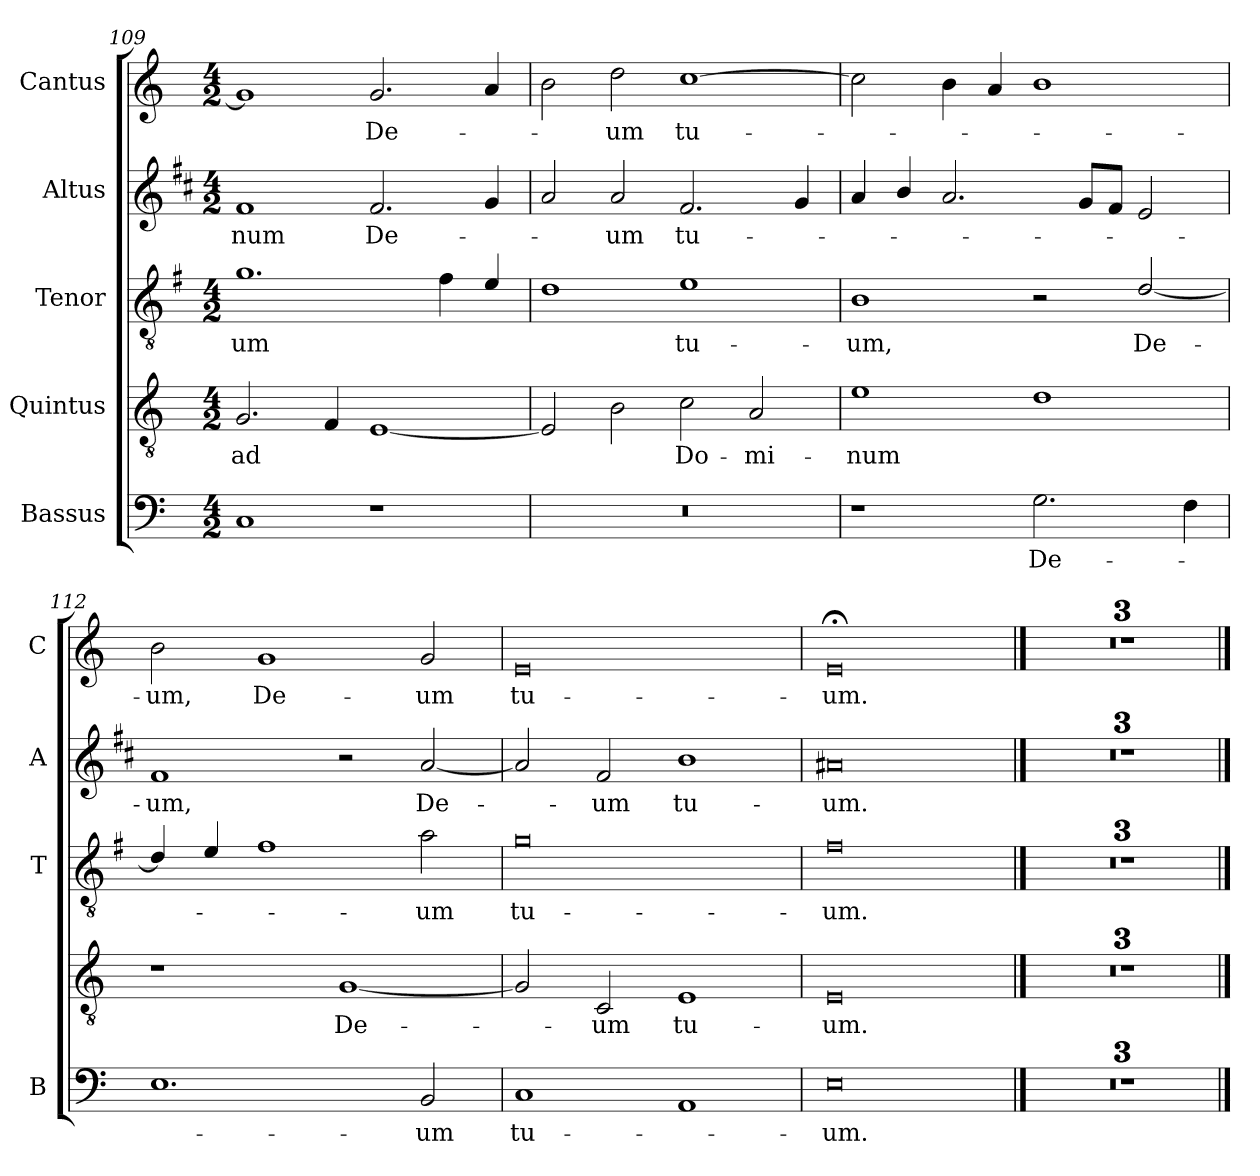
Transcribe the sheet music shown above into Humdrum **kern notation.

**kern	**text	**kern	**text	**kern	**text	**kern	**text	**kern	**text
*part5	*part5	*part4	*part4	*part3	*part3	*part2	*part2	*part1	*part1
*staff5	*staff5	*staff4	*staff4	*staff3	*staff3	*staff2	*staff2	*staff1	*staff1
*I"Bassus	*	*I"Quintus	*	*I"Tenor	*	*I"Altus	*	*I"Cantus	*
*I'B	*	*	*	*I'T	*	*I'A	*	*I'C	*
*clefF4	*	*clefGv2	*	*clefGv2	*	*clefG2	*	*clefG2	*
*	*	*	*	*ITrd4c7	*	*ITrd1c2	*	*	*
*k[]	*	*k[]	*	*k[]	*	*k[]	*	*k[]	*
*C:	*	*C:	*	*C:	*	*C:	*	*C:	*
*M4/2	*	*M4/2	*	*M4/2	*	*M4/2	*	*M4/2	*
=109	=109	=109	=109	=109	=109	=109	=109	=109	=109
!	!	!	!LO:LY:b	!	!LO:LY:b	!	!LO:LY:b	!	!
1C	.	2.G/	ad	1.c	-um	1e	-num	1g]	.
.	.	4F/	.	.	.	.	.	.	.
!	!	!	!	!	!	!	!LO:LY:b	!	!LO:LY:b
1r	.	[1E	.	.	.	2.e/	De-	2.g/	De-
.	.	.	.	4B\	.	.	.	.	.
.	.	.	.	4A/	.	4f/	.	4a/	.
=110	=110	=110	=110	=110	=110	=110	=110	=110	=110
0r	.	2E/]	.	1G	.	2g/	.	2b\	.
!	!	!	!	!	!	!	!LO:LY:b	!	!LO:LY:b
.	.	2B\	.	.	.	2g/	-um	2dd\	-um
!	!	!	!LO:LY:b	!	!LO:LY:b	!	!LO:LY:b	!	!LO:LY:b
.	.	2c\	Do-	1A	tu-	2.e/	tu-	[1cc	tu-
!	!	!	!LO:LY:b	!	!	!	!	!	!
.	.	2A/	-mi-	.	.	.	.	.	.
.	.	.	.	.	.	4f/	.	.	.
=111	=111	=111	=111	=111	=111	=111	=111	=111	=111
!	!	!	!LO:LY:b	!	!LO:LY:b	!	!	!	!
1r	.	1e	-num	1E	-um,	4g/	.	2cc\]	.
.	.	.	.	.	.	4a/	.	.	.
.	.	.	.	.	.	2.g/	.	4b\	.
.	.	.	.	.	.	.	.	4a/	.
!	!LO:LY:b	!	!	!	!	!	!	!	!
2.G\	De-	1d	.	2r	.	.	.	1b	.
.	.	.	.	.	.	8f/L	.	.	.
.	.	.	.	.	.	8e/J	.	.	.
!	!	!	!	!	!LO:LY:b	!	!	!	!
.	.	.	.	[2G/	De-	2d/	.	.	.
4F\	.	.	.	.	.	.	.	.	.
!!LO:LB:g=z
=112	=112	=112	=112	=112	=112	=112	=112	=112	=112
!	!	!	!	!	!	!	!LO:LY:b	!	!LO:LY:b
1.E	.	1r	.	4G/]	.	1e	-um,	2b\	-um,
.	.	.	.	4A/	.	.	.	.	.
!	!	!	!	!	!	!	!	!	!LO:LY:b
.	.	.	.	1B	.	.	.	1g	De-
!	!	!	!LO:LY:b	!	!	!	!	!	!
.	.	[1G	De-	.	.	2r	.	.	.
!	!LO:LY:b	!	!	!	!LO:LY:b	!	!LO:LY:b	!	!LO:LY:b
2BB/	-um	.	.	2d\	-um	[2g/	De-	2g/	-um
=113	=113	=113	=113	=113	=113	=113	=113	=113	=113
!	!LO:LY:b	!	!	!	!LO:LY:b	!	!	!	!LO:LY:b
1C	tu-	2G/]	.	0c	tu-	2g/]	.	0e	tu-
!	!	!	!LO:LY:b	!	!	!	!LO:LY:b	!	!
.	.	2C/	-um	.	.	2e/	-um	.	.
!	!	!	!LO:LY:b	!	!	!	!LO:LY:b	!	!
1AA	.	1E	tu-	.	.	1a	tu-	.	.
=114	=114	=114	=114	=114	=114	=114	=114	=114	=114
!	!LO:LY:b	!	!LO:LY:b	!	!LO:LY:b	!	!LO:LY:b	!	!LO:LY:b
0E	-um.	0E	-um.	0B	-um.	0g#X	-um.	0e;<	-um.
==115	==115	==115	==115	==115	==115	==115	==115	==115	==115
0r	.	0r	.	0r	.	0r	.	0r	.
=116	=116	=116	=116	=116	=116	=116	=116	=116	=116
0r	.	0r	.	0r	.	0r	.	0r	.
=117	=117	=117	=117	=117	=117	=117	=117	=117	=117
0r	.	0r	.	0r	.	0r	.	0r	.
==	==	==	==	==	==	==	==	==	==
*-	*-	*-	*-	*-	*-	*-	*-	*-	*-
